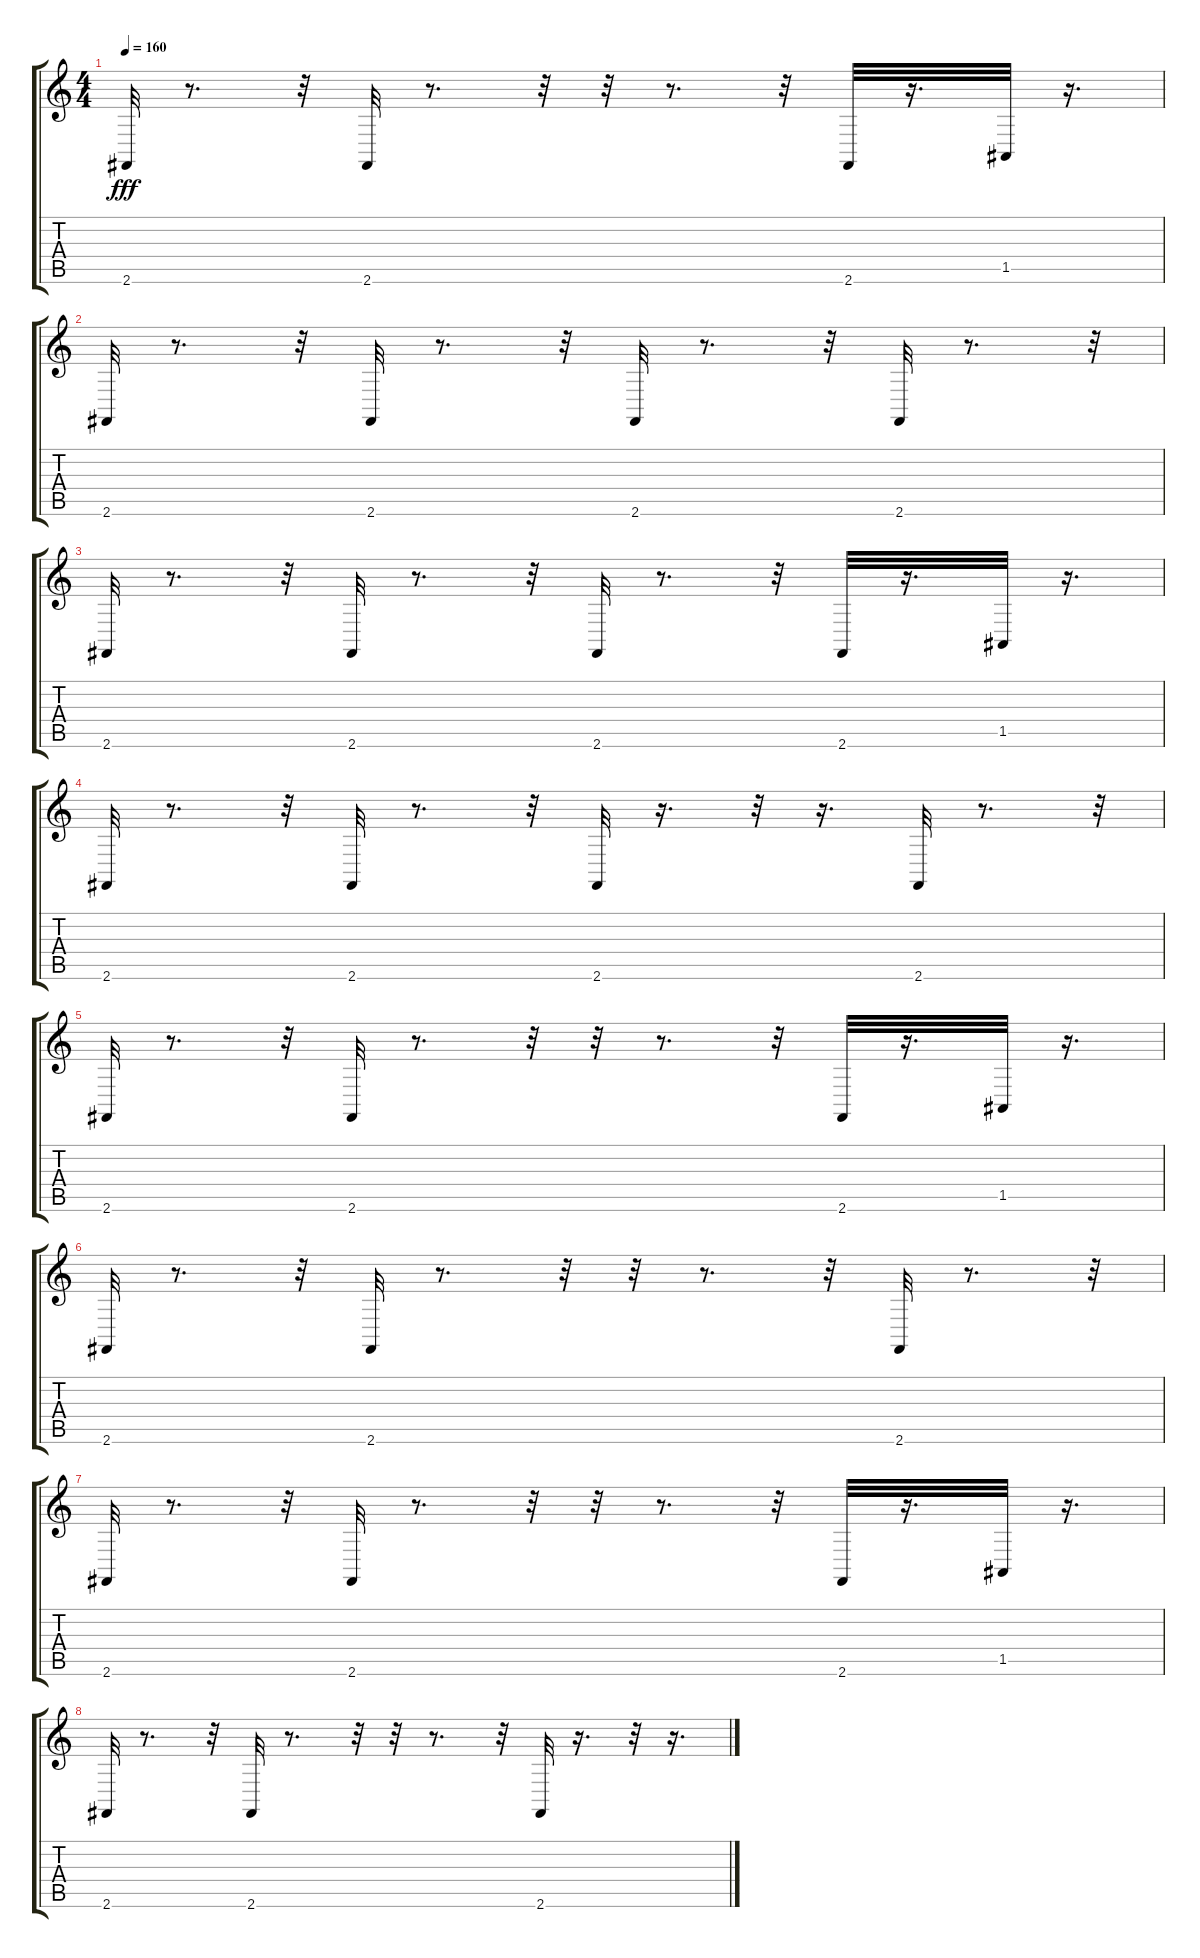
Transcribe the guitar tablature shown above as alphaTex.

\track "" {instrument drawbarorgan}
\staff {score tabs}
\tuning (E4 B3 G3 D3 A2 E2) {hide}
\ts (4 4)
\tempo 160
\clef g2
\ks c
2.6.32{dy fff} r.8{d} r.32 2.6.32 r.8{d} r.32 r.32 r.8{d} r.32 2.6.32 r.16{d} 1.5.32 r.16{d} |
2.6.32 r.8{d} r.32 2.6.32 r.8{d} r.32 2.6.32 r.8{d} r.32 2.6.32 r.8{d} r.32 |
2.6.32 r.8{d} r.32 2.6.32 r.8{d} r.32 2.6.32 r.8{d} r.32 2.6.32 r.16{d} 1.5.32 r.16{d} |
2.6.32 r.8{d} r.32 2.6.32 r.8{d} r.32 2.6.32 r.16{d} r.32 r.16{d} 2.6.32 r.8{d} r.32 |
2.6.32 r.8{d} r.32 2.6.32 r.8{d} r.32 r.32 r.8{d} r.32 2.6.32 r.16{d} 1.5.32 r.16{d} |
2.6.32 r.8{d} r.32 2.6.32 r.8{d} r.32 r.32 r.8{d} r.32 2.6.32 r.8{d} r.32 |
2.6.32 r.8{d} r.32 2.6.32 r.8{d} r.32 r.32 r.8{d} r.32 2.6.32 r.16{d} 1.5.32 r.16{d} |
2.6.32 r.8{d} r.32 2.6.32 r.8{d} r.32 r.32 r.8{d} r.32 2.6.32 r.16{d} r.32 r.16{d}
